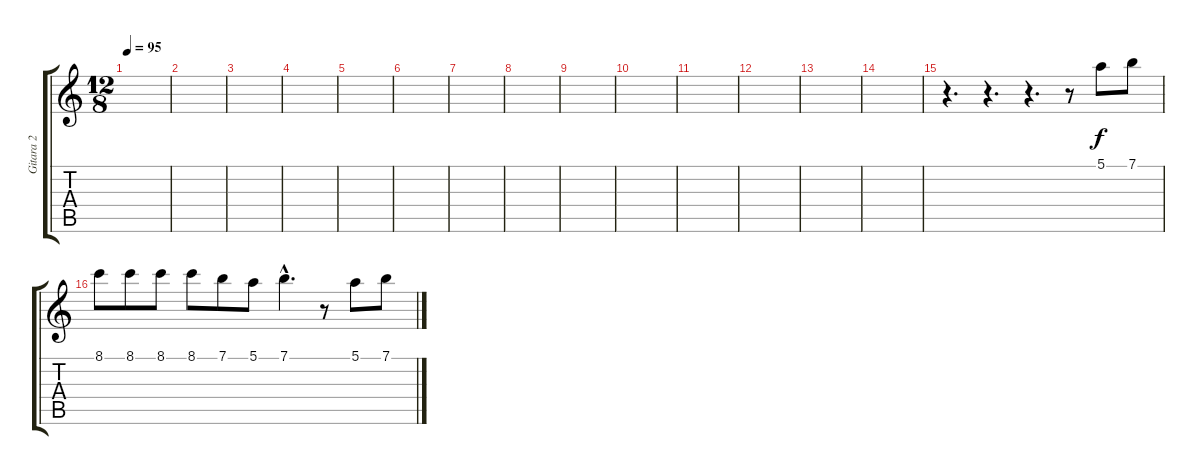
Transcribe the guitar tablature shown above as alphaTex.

\track ("Gitara 2" "Gitara 2") {instrument distortionguitar}
\staff {score tabs}
\tuning (E4 B3 G3 D3 A2 E2) {hide}
\ts (12 8)
\tempo 95
\clef g2
\ks c
|
|
|
|
|
|
|
|
|
|
|
|
|
|
r.4{d} r.4{d} r.4{d} r.8 5.1.8 7.1.8 |
8.1.8 8.1.8 8.1.8 8.1.8 7.1.8 5.1.8 7.1{hac}.4{d} r.8 5.1.8 7.1.8
